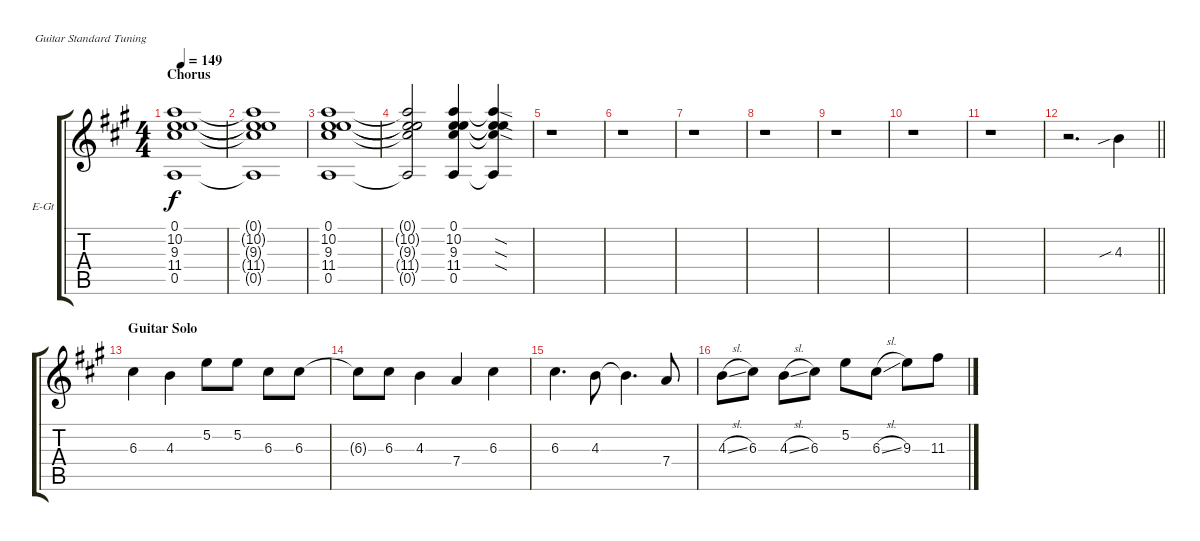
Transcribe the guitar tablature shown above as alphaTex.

\defaultSystemsLayout 4
\bracketExtendMode groupsimilarinstruments
\firstSystemTrackNameOrientation horizontal
\otherSystemsTrackNameOrientation horizontal
\track ("Guitar 2" "E-Gt") {instrument distortionguitar}
\staff {score tabs}
\tuning (E4 B3 G3 D3 A2 E2)
\ts (4 4)
\section ("" "Chorus")
\tempo 149
\clef g2
\ks a
(10.2 9.3 11.4 0.5 0.1).1{dy f} |
(0.5{t} 11.4{t} 9.3{t} 10.2{t} 0.1{t}).1 |
(10.2 9.3 11.4 0.5 0.1).1 |
(0.5{t} 11.4{t} 9.3{t} 10.2{t} 0.1{t}).2 (0.5 11.4 9.3 10.2 0.1).4 (0.5{t} 11.4{sod t} 9.3{sod t} 10.2{sod t} 0.1{t}).4 |
r.1 |
r.1 |
r.1 |
r.1 |
r.1 |
r.1 |
r.1 |
\barLineRight lightlight
r.2{d} 4.3{sib}.4 |
\section ("" "Guitar Solo")
6.3.4 4.3.4 5.2.8 5.2.8 6.3.8 6.3.8 |
6.3{t}.8 6.3.8 4.3.4 7.4.4 6.3.4 |
6.3.4{d} 4.3.8 4.3{t}.4{d} 7.4.8 |
4.3{sl}.8 6.3.8 4.3{sl}.8 6.3.8 5.2.8 6.3{sl}.8 9.3.8 11.3.8
